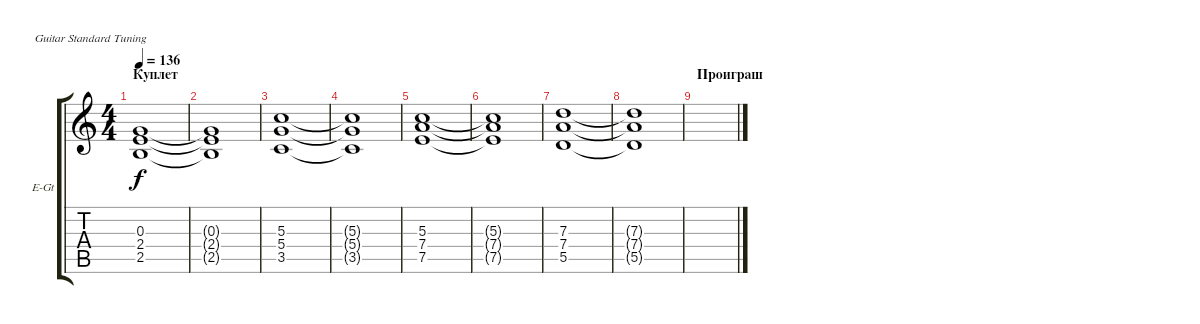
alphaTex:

\defaultSystemsLayout 4
\bracketExtendMode groupsimilarinstruments
\firstSystemTrackNameOrientation horizontal
\otherSystemsTrackNameOrientation horizontal
\track ("А. Андреев" "E-Gt") {instrument electricguitarclean}
\staff {score tabs}
\tuning (E4 B3 G3 D3 A2 E2)
\ts (4 4)
\section ("" "Куплет")
\tempo 136
\clef g2
\scale
0.333333
\ks c
(2.5 2.4 0.3).1{dy f} |
\scale
0.333333 (0.3{t} 2.4{t} 2.5{t}).1 |
\scale
0.333333 (3.5 5.4 5.3).1 |
\scale
0.333333 (5.3{t} 5.4{t} 3.5{t}).1 |
\scale
0.333333 (7.5 7.4 5.3).1 |
\scale
0.333333 (5.3{t} 7.4{t} 7.5{t}).1 |
\scale
0.333333 (5.5 7.4 7.3).1 |
\scale
0.333333 (7.3{t} 7.4{t} 5.5{t}).1 |
\section ("" "Проиграш")
\scale
0.333333 |
\scale
0.333333 |
\scale
0.333333 |
\scale
0.333333 |
\scale
0.333333 |
\scale
0.333333 |
\scale
0.333333 |
\scale
0.333333
